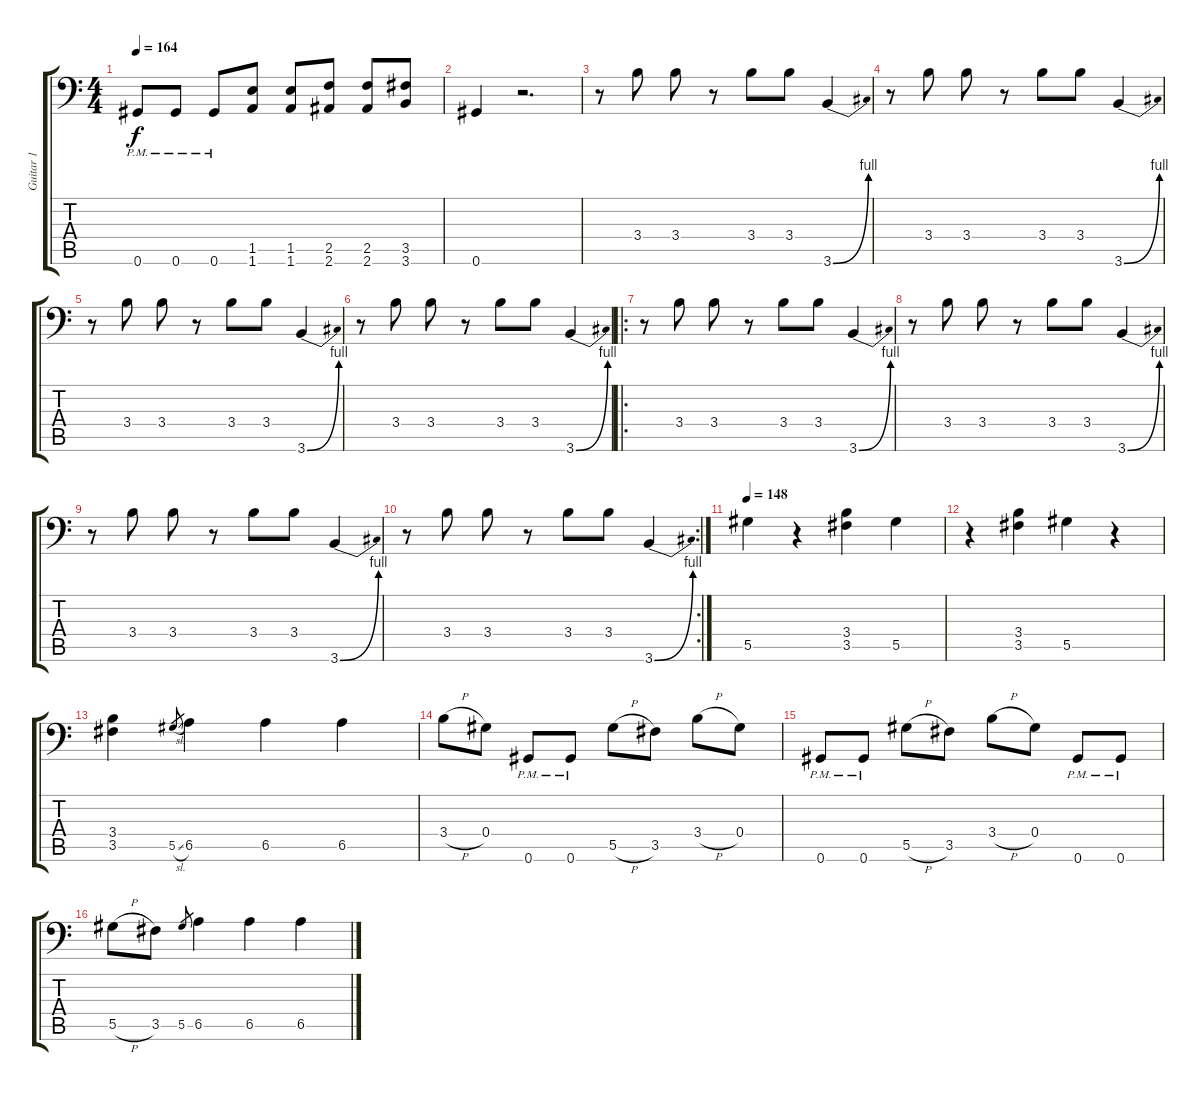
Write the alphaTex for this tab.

\track ("Guitar 1" "Guitar 1") {instrument distortionguitar}
\staff {score tabs}
\tuning (Bb3 F3 Db3 Ab2 Eb2 Ab1) {hide}
\ts (4 4)
\tempo 164
\clef f4
\ks c
0.6{pm}.8{dy f} 0.6{pm}.8 0.6{pm}.8 (1.5 1.6).8 (1.5 1.6).8 (2.5 2.6).8 (2.5 2.6).8 (3.5 3.6).8 |
0.6.4 r.2{d} |
r.8 3.4.8 3.4.8 r.8 3.4.8 3.4.8 3.6{be (bend 0 0 60 4)}.4 |
r.8 3.4.8 3.4.8 r.8 3.4.8 3.4.8 3.6{be (bend 0 0 60 4)}.4 |
r.8 3.4.8 3.4.8 r.8 3.4.8 3.4.8 3.6{be (bend 0 0 60 4)}.4 |
r.8 3.4.8 3.4.8 r.8 3.4.8 3.4.8 3.6{be (bend 0 0 60 4)}.4 |
\ro
r.8 3.4.8 3.4.8 r.8 3.4.8 3.4.8 3.6{be (bend 0 0 60 4)}.4 |
r.8 3.4.8 3.4.8 r.8 3.4.8 3.4.8 3.6{be (bend 0 0 60 4)}.4 |
r.8 3.4.8 3.4.8 r.8 3.4.8 3.4.8 3.6{be (bend 0 0 60 4)}.4 |
\rc 2
r.8 3.4.8 3.4.8 r.8 3.4.8 3.4.8 3.6{be (bend 0 0 60 4)}.4 |
\tempo 148
5.5.4 r.4 (3.4 3.5).4 5.5.4 |
r.4 (3.4 3.5).4 5.5.4 r.4 |
(3.4 3.5).4 5.5{sl}.8{gr} 6.5.4 6.5.4 6.5.4 |
3.4{h}.8 0.4.8 0.6{pm}.8 0.6{pm}.8 5.5{h}.8 3.5.8 3.4{h}.8 0.4.8 |
0.6{pm}.8 0.6{pm}.8 5.5{h}.8 3.5.8 3.4{h}.8 0.4.8 0.6{pm}.8 0.6{pm}.8 |
5.5{h}.8 3.5.8 5.5.8{gr} 6.5.4 6.5.4 6.5.4
